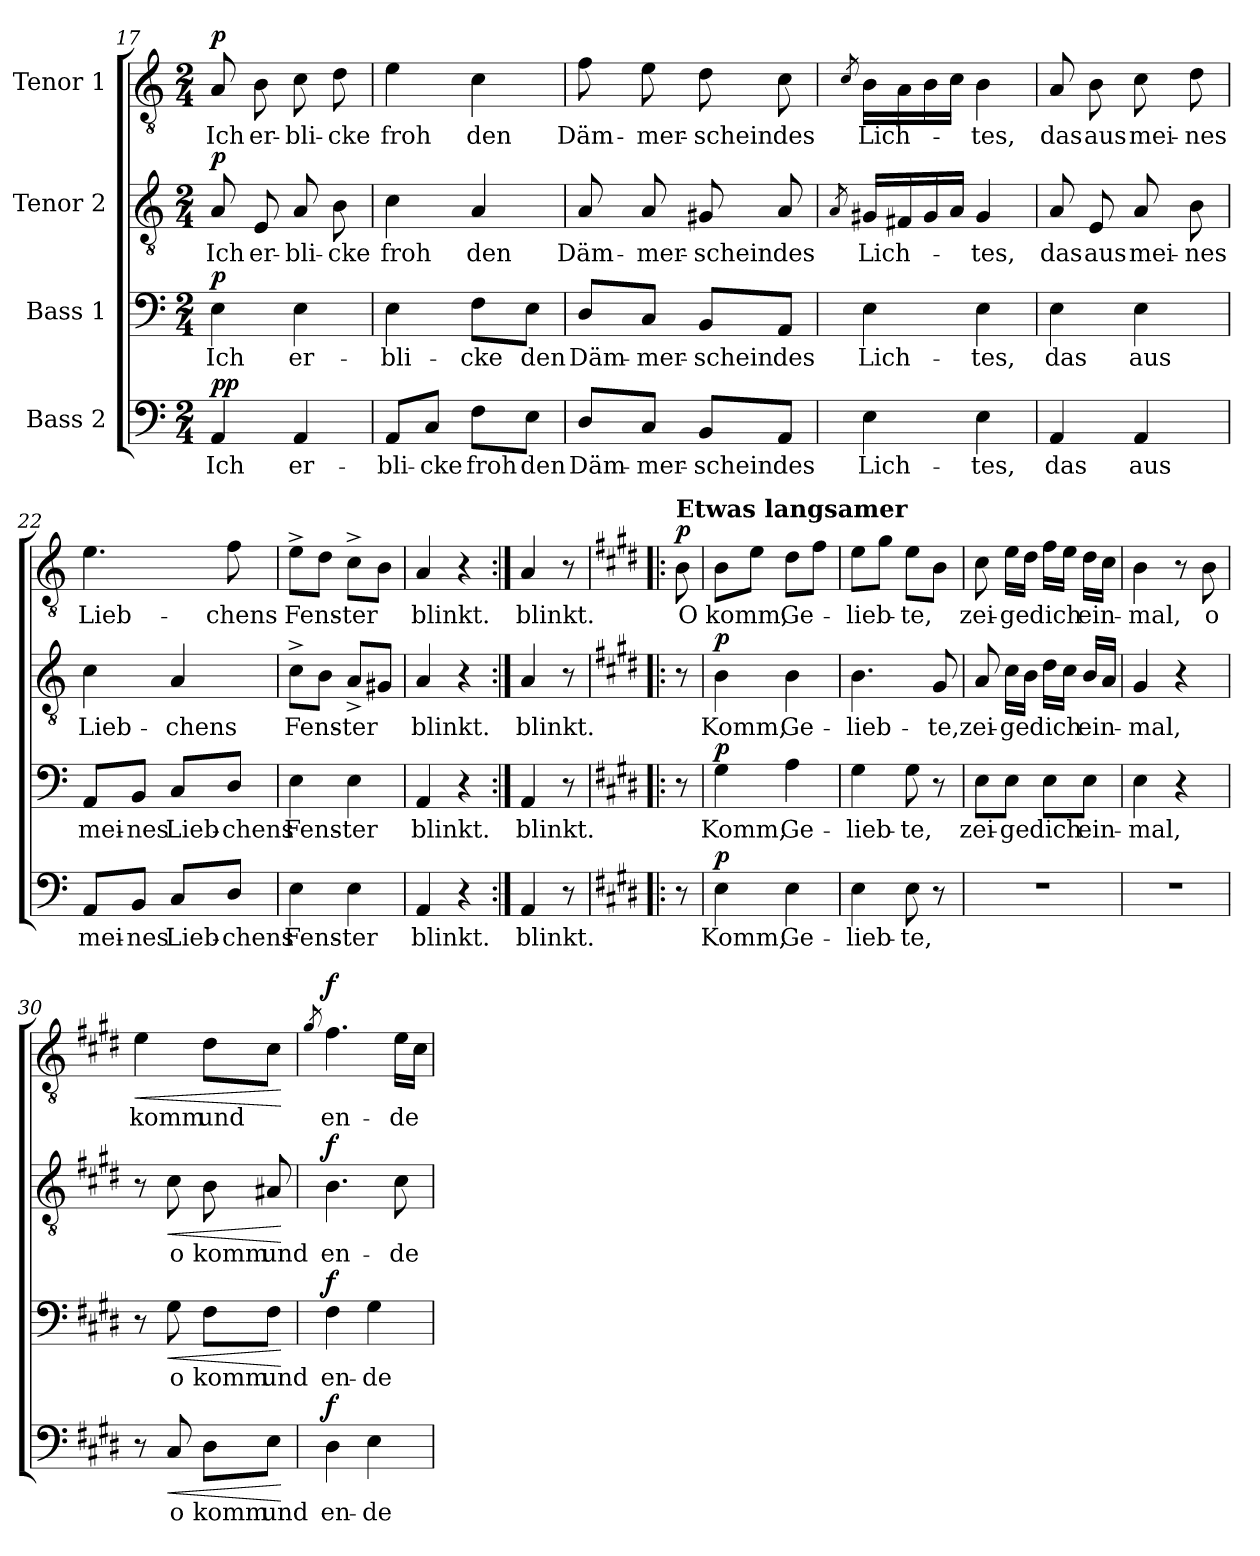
**kern	**text	**dynam	**kern	**text	**dynam	**kern	**text	**dynam	**kern	**text	**dynam
*part4	*part4	*part4	*part3	*part3	*part3	*part2	*part2	*part2	*part1	*part1	*part1
*staff4	*staff4	*staff4	*staff3	*staff3	*staff3	*staff2	*staff2	*staff2	*staff1	*staff1	*staff1
*I"Bass 2	*	*	*I"Bass 1	*	*	*I"Tenor 2	*	*	*I"Tenor 1	*	*
*clefF4	*	*	*clefF4	*	*	*clefGv2	*	*	*clefGv2	*	*
*k[]	*	*	*k[]	*	*	*k[]	*	*	*k[]	*	*
*M2/4	*	*	*M2/4	*	*	*M2/4	*	*	*M2/4	*	*
=17	=17	=17	=17	=17	=17	=17	=17	=17	=17	=17	=17
!	!LO:LY:b	!LO:DY:a	!	!LO:LY:b	!	!	!LO:LY:b	!	!	!LO:LY:b	!
!	!	!LO:DY:n=1:a	!	!	!LO:DY:a	!	!	!LO:DY:a	!	!	!LO:DY:a
4AA/	Ich	p p	4E\	Ich	p	8A/	Ich	p	8A/	Ich	p
!	!	!	!	!	!	!	!LO:LY:b	!	!	!LO:LY:b	!
.	.	.	.	.	.	8E/	er-	.	8B\	er-	.
!	!LO:LY:b	!	!	!LO:LY:b	!	!	!LO:LY:b	!	!	!LO:LY:b	!
4AA/	er-	.	4E\	er-	.	8A/	-bli-	.	8c\	-bli-	.
!	!	!	!	!	!	!	!LO:LY:b	!	!	!LO:LY:b	!
.	.	.	.	.	.	8B\	-cke	.	8d\	-cke	.
=18	=18	=18	=18	=18	=18	=18	=18	=18	=18	=18	=18
!	!LO:LY:b	!	!	!LO:LY:b	!	!	!LO:LY:b	!	!	!LO:LY:b	!
8AA/L	-bli-	.	4E\	-bli-	.	4c\	froh	.	4e\	froh	.
!	!LO:LY:b	!	!	!	!	!	!	!	!	!	!
8C/J	-cke	.	.	.	.	.	.	.	.	.	.
!	!LO:LY:b	!	!	!LO:LY:b	!	!	!LO:LY:b	!	!	!LO:LY:b	!
8F\L	froh	.	8F\L	-cke	.	4A/	den	.	4c\	den	.
!	!LO:LY:b	!	!	!LO:LY:b	!	!	!	!	!	!	!
8E\J	den	.	8E\J	den	.	.	.	.	.	.	.
!!LO:LB:g=z
=19	=19	=19	=19	=19	=19	=19	=19	=19	=19	=19	=19
!	!LO:LY:b	!	!	!LO:LY:b	!	!	!LO:LY:b	!	!	!LO:LY:b	!
8D/L	Däm-	.	8D/L	Däm-	.	8A/	Däm-	.	8f\	Däm-	.
!	!LO:LY:b	!	!	!LO:LY:b	!	!	!LO:LY:b	!	!	!LO:LY:b	!
8C/J	-mer-	.	8C/J	-mer-	.	8A/	-mer-	.	8e\	-mer-	.
!	!LO:LY:b	!	!	!LO:LY:b	!	!	!LO:LY:b	!	!	!LO:LY:b	!
8BB/L	-schein	.	8BB/L	-schein	.	8G#X/	-schein	.	8d\	-schein	.
!	!LO:LY:b	!	!	!LO:LY:b	!	!	!LO:LY:b	!	!	!LO:LY:b	!
8AA/J	des	.	8AA/J	des	.	8A/	des	.	8c\	des	.
=20	=20	=20	=20	=20	=20	=20	=20	=20	=20	=20	=20
.	.	.	.	.	.	8qA/	.	.	8qc/	.	.
!	!LO:LY:b	!	!	!LO:LY:b	!	!	!LO:LY:b	!	!	!LO:LY:b	!
4E\	Lich-	.	4E\	Lich-	.	16G#X/LL	Lich-	.	16B\LL	Lich-	.
.	.	.	.	.	.	16F#X/	.	.	16A\	.	.
.	.	.	.	.	.	16G#/	.	.	16B\	.	.
.	.	.	.	.	.	16A/JJ	.	.	16c\JJ	.	.
!	!LO:LY:b	!	!	!LO:LY:b	!	!	!LO:LY:b	!	!	!LO:LY:b	!
4E\	-tes,	.	4E\	-tes,	.	4G#/	-tes,	.	4B\	-tes,	.
=21	=21	=21	=21	=21	=21	=21	=21	=21	=21	=21	=21
!	!LO:LY:b	!	!	!LO:LY:b	!	!	!LO:LY:b	!	!	!LO:LY:b	!
4AA/	das	.	4E\	das	.	8A/	das	.	8A/	das	.
!	!	!	!	!	!	!	!LO:LY:b	!	!	!LO:LY:b	!
.	.	.	.	.	.	8E/	aus	.	8B\	aus	.
!	!LO:LY:b	!	!	!LO:LY:b	!	!	!LO:LY:b	!	!	!LO:LY:b	!
4AA/	aus	.	4E\	aus	.	8A/	mei-	.	8c\	mei-	.
!	!	!	!	!	!	!	!LO:LY:b	!	!	!LO:LY:b	!
.	.	.	.	.	.	8B\	-nes	.	8d\	-nes	.
=22	=22	=22	=22	=22	=22	=22	=22	=22	=22	=22	=22
!	!LO:LY:b	!	!	!LO:LY:b	!	!	!LO:LY:b	!	!	!LO:LY:b	!
8AA/L	mei-	.	8AA/L	mei-	.	4c\	Lieb-	.	4.e\	Lieb-	.
!	!LO:LY:b	!	!	!LO:LY:b	!	!	!	!	!	!	!
8BB/J	-nes	.	8BB/J	-nes	.	.	.	.	.	.	.
!	!LO:LY:b	!	!	!LO:LY:b	!	!	!LO:LY:b	!	!	!	!
8C/L	Lieb-	.	8C/L	Lieb-	.	4A/	-chens	.	.	.	.
!	!LO:LY:b	!	!	!LO:LY:b	!	!	!	!	!	!LO:LY:b	!
8D/J	-chens	.	8D/J	-chens	.	.	.	.	8f\	-chens	.
!!LO:PB:g=z
=23	=23	=23	=23	=23	=23	=23	=23	=23	=23	=23	=23
!	!LO:LY:b	!	!	!LO:LY:b	!	!	!LO:LY:b	!	!	!LO:LY:b	!
4E\	Fens-	.	4E\	Fens-	.	8c^\L	Fens-	.	8e^\L	Fens-	.
.	.	.	.	.	.	8B\J	.	.	8d\J	.	.
!	!LO:LY:b	!	!	!LO:LY:b	!	!	!LO:LY:b	!	!	!LO:LY:b	!
4E\	-ter	.	4E\	-ter	.	8A^/L	-ter	.	8c^\L	-ter	.
.	.	.	.	.	.	8G#X/J	.	.	8B\J	.	.
=24	=24	=24	=24	=24	=24	=24	=24	=24	=24	=24	=24
!	!LO:LY:b	!	!	!LO:LY:b	!	!	!LO:LY:b	!	!	!LO:LY:b	!
4AA/	blinkt.	.	4AA/	blinkt.	.	4A/	blinkt.	.	4A/	blinkt.	.
4r	.	.	4r	.	.	4r	.	.	4r	.	.
=25:|!	=25:|!	=25:|!	=25:|!	=25:|!	=25:|!	=25:|!	=25:|!	=25:|!	=25:|!	=25:|!	=25:|!
!	!LO:LY:b	!	!	!LO:LY:b	!	!	!LO:LY:b	!	!	!LO:LY:b	!
4AA/	blinkt.	.	4AA/	blinkt.	.	4A/	blinkt.	.	4A/	blinkt.	.
8r	.	.	8r	.	.	8r	.	.	8r	.	.
=25X1!|:	=25X1!|:	=25X1!|:	=25X1!|:	=25X1!|:	=25X1!|:	=25X1!|:	=25X1!|:	=25X1!|:	=25X1!|:	=25X1!|:	=25X1!|:
*k[f#c#g#d#]	*	*	*k[f#c#g#d#]	*	*	*k[f#c#g#d#]	*	*	*k[f#c#g#d#]	*	*
!	!	!	!	!	!	!	!	!	!LO:TX:a:B:t=Etwas langsamer	!	!
!	!	!	!	!	!	!	!	!	!	!LO:LY:b	!LO:DY:a
8r	.	.	8r	.	.	8r	.	.	8B\	O	p
=26	=26	=26	=26	=26	=26	=26	=26	=26	=26	=26	=26
!	!LO:LY:b	!LO:DY:a	!	!LO:LY:b	!LO:DY:a	!	!LO:LY:b	!LO:DY:a	!	!LO:LY:b	!
4E\	Komm,	p	4G#\	Komm,	p	4B\	Komm,	p	8B\L	komm,	.
.	.	.	.	.	.	.	.	.	8e\J	.	.
!	!LO:LY:b	!	!	!LO:LY:b	!	!	!LO:LY:b	!	!	!LO:LY:b	!
4E\	Ge-	.	4A\	Ge-	.	4B\	Ge-	.	8d#\L	Ge-	.
.	.	.	.	.	.	.	.	.	8f#\J	.	.
=27	=27	=27	=27	=27	=27	=27	=27	=27	=27	=27	=27
!	!LO:LY:b	!	!	!LO:LY:b	!	!	!LO:LY:b	!	!	!LO:LY:b	!
4E\	-lieb-	.	4G#\	-lieb-	.	4.B\	-lieb-	.	8e\L	-lieb-	.
.	.	.	.	.	.	.	.	.	8g#\J	.	.
!	!LO:LY:b	!	!	!LO:LY:b	!	!	!	!	!	!LO:LY:b	!
8E\	-te,	.	8G#\	-te,	.	.	.	.	8e\L	-te,	.
!	!	!	!	!	!	!	!LO:LY:b	!	!	!	!
8r	.	.	8r	.	.	8G#/	-te,	.	8B\J	.	.
!!LO:LB:g=z
=28	=28	=28	=28	=28	=28	=28	=28	=28	=28	=28	=28
!	!	!	!	!LO:LY:b	!	!	!LO:LY:b	!	!	!LO:LY:b	!
2r	.	.	8E\L	zei-	.	8A/	zei-	.	8c#\	zei-	.
!	!	!	!	!LO:LY:b	!	!	!LO:LY:b	!	!	!LO:LY:b	!
.	.	.	8E\J	-ge	.	16c#\LL	-ge	.	16e\LL	-ge	.
.	.	.	.	.	.	16B\JJ	.	.	16d#\JJ	.	.
!	!	!	!	!LO:LY:b	!	!	!LO:LY:b	!	!	!LO:LY:b	!
.	.	.	8E\L	dich	.	16d#\LL	dich	.	16f#\LL	dich	.
.	.	.	.	.	.	16c#\JJ	.	.	16e\JJ	.	.
!	!	!	!	!LO:LY:b	!	!	!LO:LY:b	!	!	!LO:LY:b	!
.	.	.	8E\J	ein-	.	16B/LL	ein-	.	16d#\LL	ein-	.
.	.	.	.	.	.	16A/JJ	.	.	16c#\JJ	.	.
=29	=29	=29	=29	=29	=29	=29	=29	=29	=29	=29	=29
!	!	!	!	!LO:LY:b	!	!	!LO:LY:b	!	!	!LO:LY:b	!
2r	.	.	4E\	-mal,	.	4G#/	-mal,	.	4B\	-mal,	.
.	.	.	4r	.	.	4r	.	.	8r	.	.
!	!	!	!	!	!	!	!	!	!	!LO:LY:b	!
.	.	.	.	.	.	.	.	.	8B\	o	.
=30	=30	=30	=30	=30	=30	=30	=30	=30	=30	=30	=30
!	!	!	!	!	!	!	!	!	!	!LO:LY:b	!LO:HP:b
8r	.	.	8r	.	.	8r	.	.	4e\	komm	<
!	!LO:LY:b	!LO:HP:b	!	!LO:LY:b	!LO:HP:b	!	!LO:LY:b	!LO:HP:b	!	!	!
8C#/	o	<	8G#\	o	<	8c#\	o	<	.	.	.
!	!LO:LY:b	!	!	!LO:LY:b	!	!	!LO:LY:b	!	!	!LO:LY:b	!
8D#\L	komm	.	8F#\L	komm	.	8B\	komm	.	8d#\L	und	.
!	!LO:LY:b	!	!	!LO:LY:b	!	!	!LO:LY:b	!	!	!	!
8E\J	und	.	8F#\J	und	.	8A#X/	und	.	8c#\J	.	.
.	.	[	.	.	[	.	.	[	.	.	[
=31	=31	=31	=31	=31	=31	=31	=31	=31	=31	=31	=31
.	.	.	.	.	.	.	.	.	8qg#/	.	.
!	!LO:LY:b	!LO:DY:a	!	!LO:LY:b	!LO:DY:a	!	!LO:LY:b	!LO:DY:a	!	!LO:LY:b	!LO:DY:a
4D#\	en-	f	4F#\	en-	f	4.B\	en-	f	4.f#\	en-	f
!	!LO:LY:b	!	!	!LO:LY:b	!	!	!	!	!	!	!
4E\	-de	.	4G#\	-de	.	.	.	.	.	.	.
!	!	!	!	!	!	!	!LO:LY:b	!	!	!LO:LY:b	!
.	.	.	.	.	.	8c#\	-de	.	16e\LL	-de	.
.	.	.	.	.	.	.	.	.	16c#\JJ	.	.
=	=	=	=	=	=	=	=	=	=	=	=
*-	*-	*-	*-	*-	*-	*-	*-	*-	*-	*-	*-
